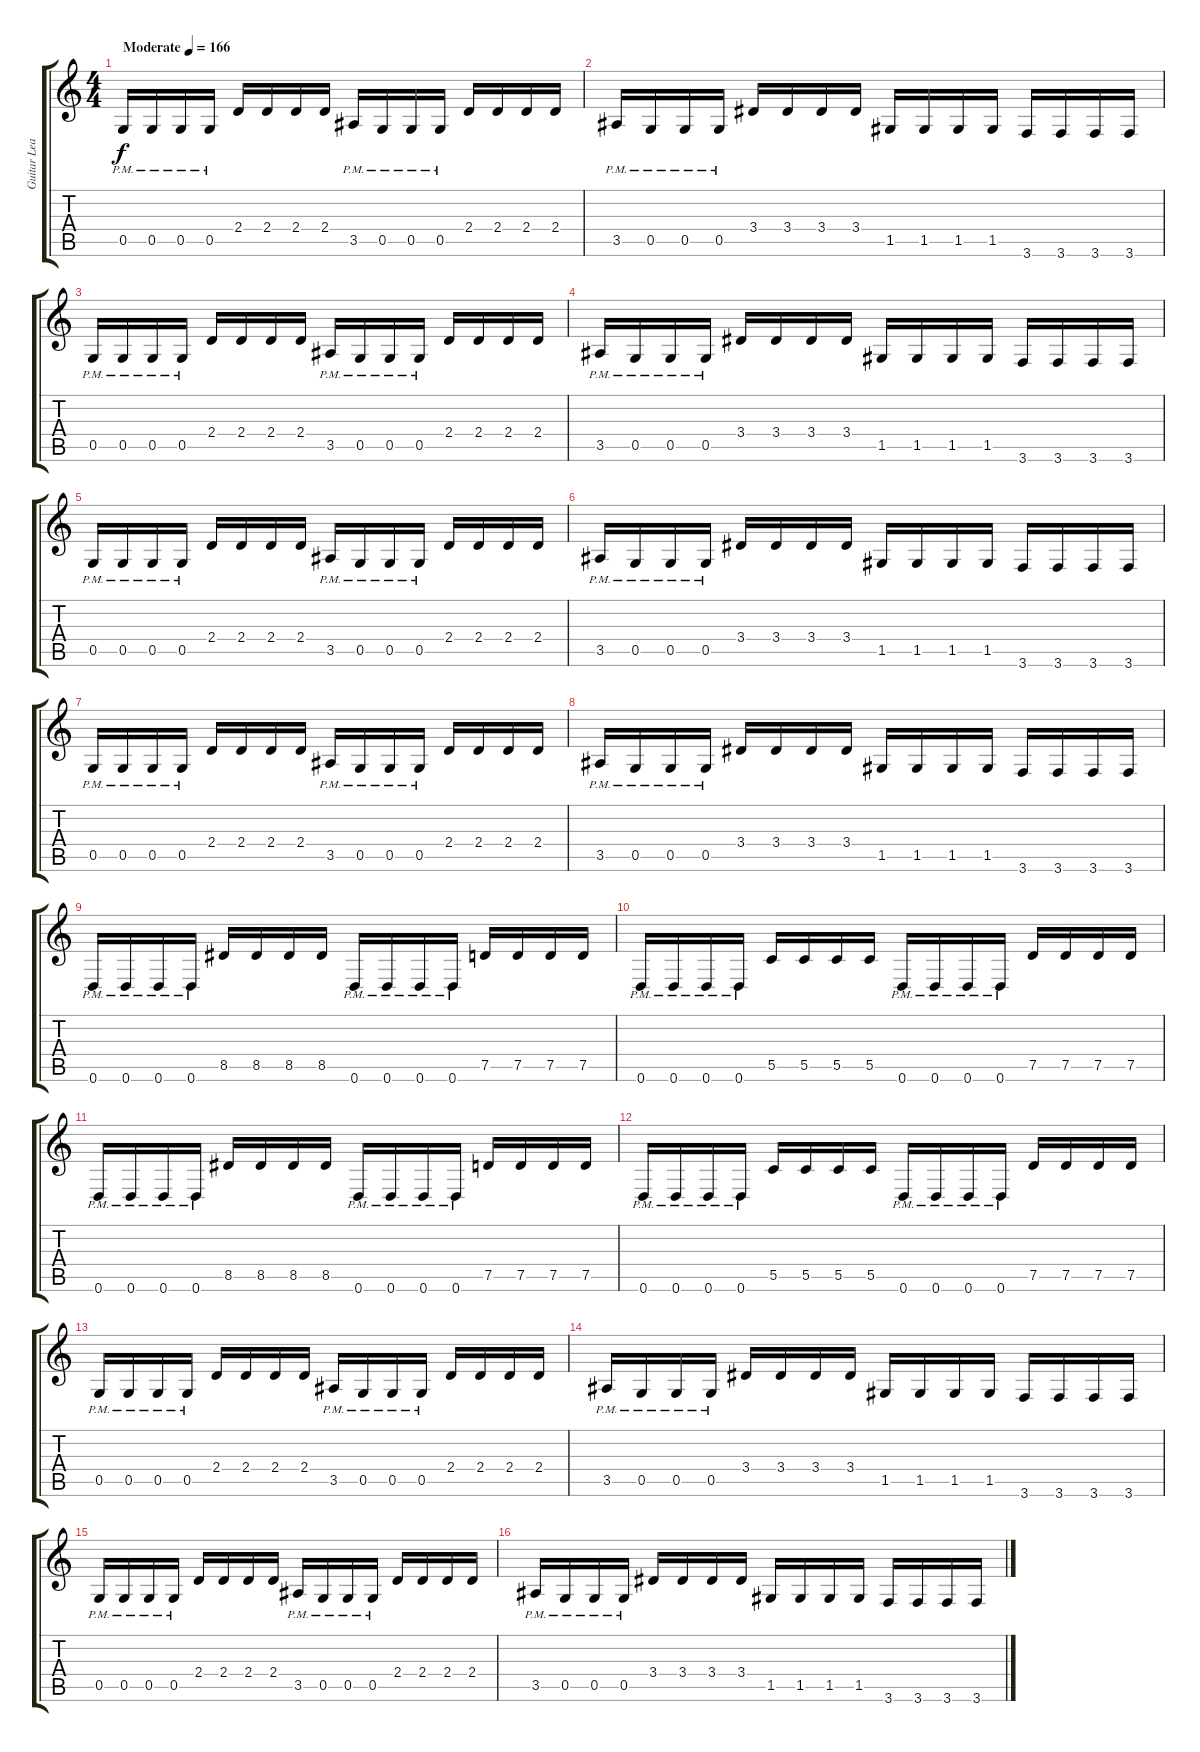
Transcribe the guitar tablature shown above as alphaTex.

\track ("Guitar Lead" "Guitar Lea") {instrument overdrivenguitar}
\staff {score tabs}
\tuning (D4 A3 F3 C3 G2 D2) {hide}
\ts (4 4)
\tempo (166 "Moderate")
\clef g2
\ks c
0.5{pm}.16{dy f instrument overdrivenguitar} 0.5{pm}.16 0.5{pm}.16 0.5{pm}.16 2.4.16 2.4.16 2.4.16 2.4.16 3.5{pm}.16 0.5{pm}.16 0.5{pm}.16 0.5{pm}.16 2.4.16 2.4.16 2.4.16 2.4.16 |
3.5{pm}.16 0.5{pm}.16 0.5{pm}.16 0.5{pm}.16 3.4.16 3.4.16 3.4.16 3.4.16 1.5.16 1.5.16 1.5.16 1.5.16 3.6.16 3.6.16 3.6.16 3.6.16 |
0.5{pm}.16 0.5{pm}.16 0.5{pm}.16 0.5{pm}.16 2.4.16 2.4.16 2.4.16 2.4.16 3.5{pm}.16 0.5{pm}.16 0.5{pm}.16 0.5{pm}.16 2.4.16 2.4.16 2.4.16 2.4.16 |
3.5{pm}.16 0.5{pm}.16 0.5{pm}.16 0.5{pm}.16 3.4.16 3.4.16 3.4.16 3.4.16 1.5.16 1.5.16 1.5.16 1.5.16 3.6.16 3.6.16 3.6.16 3.6.16 |
0.5{pm}.16 0.5{pm}.16 0.5{pm}.16 0.5{pm}.16 2.4.16 2.4.16 2.4.16 2.4.16 3.5{pm}.16 0.5{pm}.16 0.5{pm}.16 0.5{pm}.16 2.4.16 2.4.16 2.4.16 2.4.16 |
3.5{pm}.16 0.5{pm}.16 0.5{pm}.16 0.5{pm}.16 3.4.16 3.4.16 3.4.16 3.4.16 1.5.16 1.5.16 1.5.16 1.5.16 3.6.16 3.6.16 3.6.16 3.6.16 |
0.5{pm}.16 0.5{pm}.16 0.5{pm}.16 0.5{pm}.16 2.4.16 2.4.16 2.4.16 2.4.16 3.5{pm}.16 0.5{pm}.16 0.5{pm}.16 0.5{pm}.16 2.4.16 2.4.16 2.4.16 2.4.16 |
3.5{pm}.16 0.5{pm}.16 0.5{pm}.16 0.5{pm}.16 3.4.16 3.4.16 3.4.16 3.4.16 1.5.16 1.5.16 1.5.16 1.5.16 3.6.16 3.6.16 3.6.16 3.6.16 |
0.6{pm}.16 0.6{pm}.16 0.6{pm}.16 0.6{pm}.16 8.5.16 8.5.16 8.5.16 8.5.16 0.6{pm}.16 0.6{pm}.16 0.6{pm}.16 0.6{pm}.16 7.5.16 7.5.16 7.5.16 7.5.16 |
0.6{pm}.16 0.6{pm}.16 0.6{pm}.16 0.6{pm}.16 5.5.16 5.5.16 5.5.16 5.5.16 0.6{pm}.16 0.6{pm}.16 0.6{pm}.16 0.6{pm}.16 7.5.16 7.5.16 7.5.16 7.5.16 |
0.6{pm}.16 0.6{pm}.16 0.6{pm}.16 0.6{pm}.16 8.5.16 8.5.16 8.5.16 8.5.16 0.6{pm}.16 0.6{pm}.16 0.6{pm}.16 0.6{pm}.16 7.5.16 7.5.16 7.5.16 7.5.16 |
0.6{pm}.16 0.6{pm}.16 0.6{pm}.16 0.6{pm}.16 5.5.16 5.5.16 5.5.16 5.5.16 0.6{pm}.16 0.6{pm}.16 0.6{pm}.16 0.6{pm}.16 7.5.16 7.5.16 7.5.16 7.5.16 |
0.5{pm}.16 0.5{pm}.16 0.5{pm}.16 0.5{pm}.16 2.4.16 2.4.16 2.4.16 2.4.16 3.5{pm}.16 0.5{pm}.16 0.5{pm}.16 0.5{pm}.16 2.4.16 2.4.16 2.4.16 2.4.16 |
3.5{pm}.16 0.5{pm}.16 0.5{pm}.16 0.5{pm}.16 3.4.16 3.4.16 3.4.16 3.4.16 1.5.16 1.5.16 1.5.16 1.5.16 3.6.16 3.6.16 3.6.16 3.6.16 |
0.5{pm}.16 0.5{pm}.16 0.5{pm}.16 0.5{pm}.16 2.4.16 2.4.16 2.4.16 2.4.16 3.5{pm}.16 0.5{pm}.16 0.5{pm}.16 0.5{pm}.16 2.4.16 2.4.16 2.4.16 2.4.16 |
3.5{pm}.16 0.5{pm}.16 0.5{pm}.16 0.5{pm}.16 3.4.16 3.4.16 3.4.16 3.4.16 1.5.16 1.5.16 1.5.16 1.5.16 3.6.16 3.6.16 3.6.16 3.6.16
